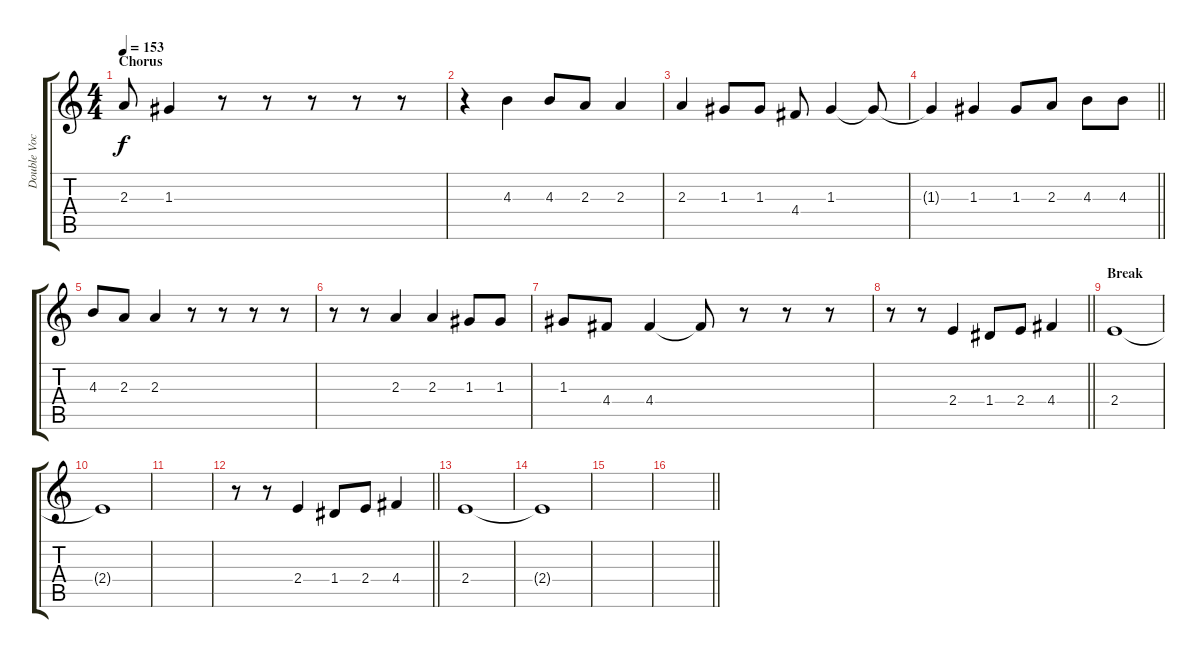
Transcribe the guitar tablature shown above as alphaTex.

\track ("Double Vocals" "Double Voc") {instrument acousticguitarnylon}
\staff {score tabs}
\tuning (E4 B3 G3 D3 A2 E2) {hide}
\ts (4 4)
\section ("" "Chorus")
\tempo 153
\clef g2
\ks c
2.3.8{dy f} 1.3.4 r.8 r.8 r.8 r.8 r.8 |
r.4 4.3.4 4.3.8 2.3.8 2.3.4 |
2.3.4 1.3.8 1.3.8 4.4.8 1.3.4 1.3{t}.8 |
\barLineRight lightlight
1.3{t}.4 1.3.4 1.3.8 2.3.8 4.3.8 4.3.8 |
4.3.8 2.3.8 2.3.4 r.8 r.8 r.8 r.8 |
r.8 r.8 2.3.4 2.3.4 1.3.8 1.3.8 |
1.3.8 4.4.8 4.4.4 4.4{t}.8 r.8 r.8 r.8 |
\barLineRight lightlight
r.8 r.8 2.4.4 1.4.8 2.4.8 4.4.4 |
\section ("" "Break")
2.4.1 |
2.4{t}.1 |
|
\barLineRight lightlight
r.8 r.8 2.4.4 1.4.8 2.4.8 4.4.4 |
2.4.1 |
2.4{t}.1 |
|
\barLineRight lightlight
